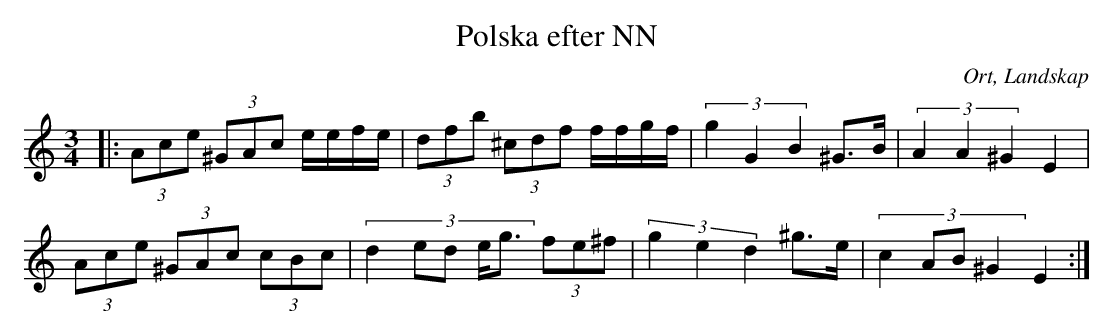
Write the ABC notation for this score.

X:1
T:Polska efter NN
O:Ort, Landskap
M:3/4
L:1/8
K:C
|: (3 Ace (3^GAc e/e/f/e/| (3 dfb (3^cdf f/f/g/f/|(3:2:3 g2 G2 B2 ^G>B|(3:2:3 A2 A2 ^G2 E2|
(3 Ace (3^GAc (3cBc| (3:2:5 d2 ed e<g (3fe^f|(3:2:3 g2 e2 d2 ^g>e|(3:2:4 c2 AB ^G2 E2:|
